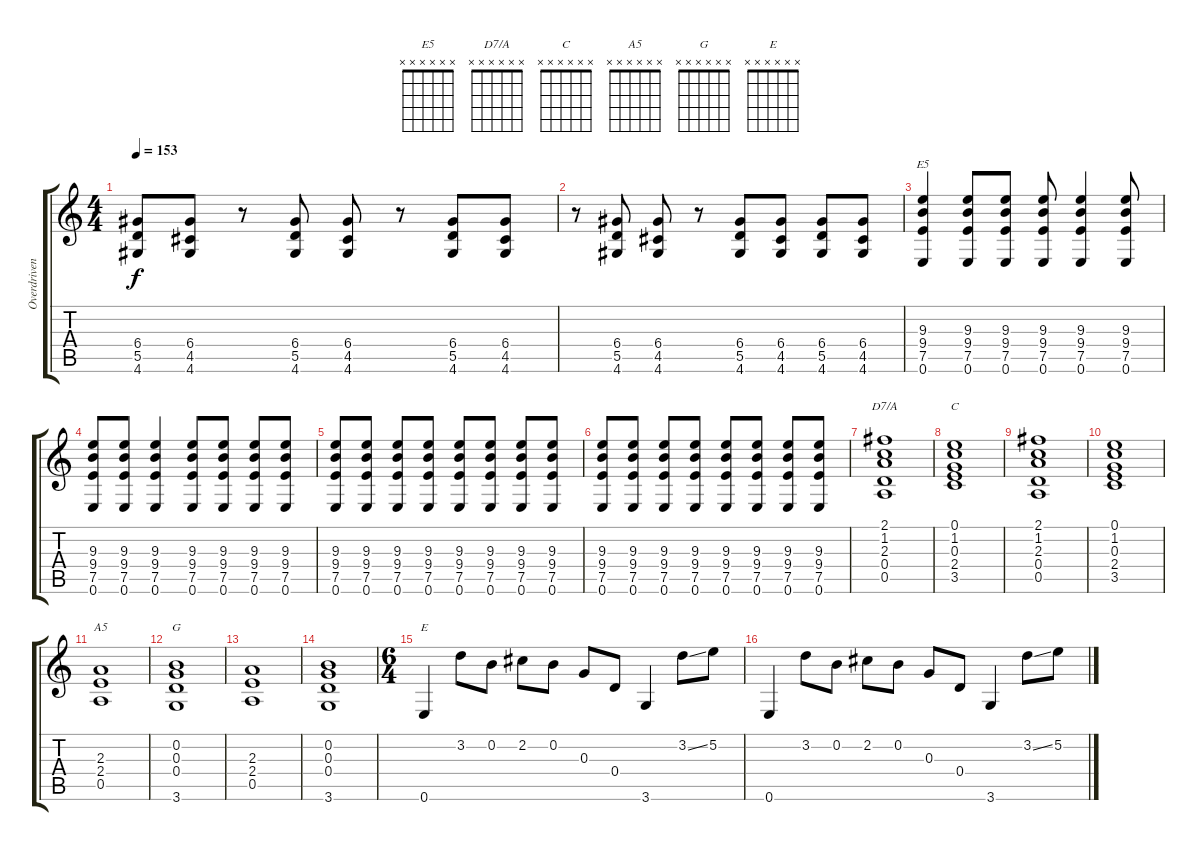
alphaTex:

\track ("Overdriven Guitar" "Overdriven") {instrument overdrivenguitar}
\staff {score tabs}
\tuning (E4 B3 G3 D3 A2 E2) {hide}
\chord ("E5" x x x x x x) {firstfret 0}
\chord ("D7/A" x x x x x x) {firstfret 0}
\chord ("C" x x x x x x) {firstfret 0}
\chord ("A5" x x x x x x) {firstfret 0}
\chord ("G" x x x x x x) {firstfret 0}
\chord ("E" x x x x x x) {firstfret 0}
\ts (4 4)
\tempo 153
\clef g2
\ks c
(6.4 5.5 4.6).8{dy f} (6.4 4.5 4.6).8 r.8 (6.4 5.5 4.6).8 (6.4 4.5 4.6).8 r.8 (6.4 5.5 4.6).8 (6.4 4.5 4.6).8 |
r.8 (6.4 5.5 4.6).8 (6.4 4.5 4.6).8 r.8 (6.4 5.5 4.6).8 (6.4 4.5 4.6).8 (6.4 5.5 4.6).8 (6.4 4.5 4.6).8 |
(9.3 9.4 7.5 0.6).4{ch "E5"} (9.3 9.4 7.5 0.6).8 (9.3 9.4 7.5 0.6).8 (9.3 9.4 7.5 0.6).8 (9.3 9.4 7.5 0.6).4 (9.3 9.4 7.5 0.6).8 |
(9.3 9.4 7.5 0.6).8 (9.3 9.4 7.5 0.6).8 (9.3 9.4 7.5 0.6).4 (9.3 9.4 7.5 0.6).8 (9.3 9.4 7.5 0.6).8 (9.3 9.4 7.5 0.6).8 (9.3 9.4 7.5 0.6).8 |
(9.3 9.4 7.5 0.6).8 (9.3 9.4 7.5 0.6).8 (9.3 9.4 7.5 0.6).8 (9.3 9.4 7.5 0.6).8 (9.3 9.4 7.5 0.6).8 (9.3 9.4 7.5 0.6).8 (9.3 9.4 7.5 0.6).8 (9.3 9.4 7.5 0.6).8 |
(9.3 9.4 7.5 0.6).8 (9.3 9.4 7.5 0.6).8 (9.3 9.4 7.5 0.6).8 (9.3 9.4 7.5 0.6).8 (9.3 9.4 7.5 0.6).8 (9.3 9.4 7.5 0.6).8 (9.3 9.4 7.5 0.6).8 (9.3 9.4 7.5 0.6).8 |
(2.1 1.2 2.3 0.4 0.5).1{ch "D7/A"} |
(0.1 1.2 0.3 2.4 3.5).1{ch "C"} |
(2.1 1.2 2.3 0.4 0.5).1 |
(0.1 1.2 0.3 2.4 3.5).1 |
(2.3 2.4 0.5).1{ch "A5"} |
(0.2 0.3 0.4 3.6).1{ch "G"} |
(2.3 2.4 0.5).1 |
(0.2 0.3 0.4 3.6).1 |
\ts (6 4)
0.6.4{ch "E"} 3.2.8 0.2.8 2.2.8 0.2.8 0.3.8 0.4.8 3.6.4 3.2{ss}.8 5.2.8 |
0.6.4 3.2.8 0.2.8 2.2.8 0.2.8 0.3.8 0.4.8 3.6.4 3.2{ss}.8 5.2.8
